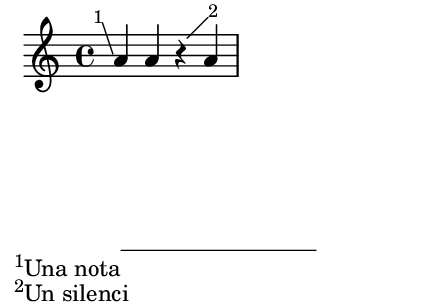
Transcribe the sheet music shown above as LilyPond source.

%% Generated by lilypond-book
%% Options: [exampleindent=10.16\mm,indent=0\mm,line-width=160\mm,paper-height=845.047\pt,paper-width=597.508\pt,papersize="a8landscape",quote]
\include "lilypond-book-preamble.ly"


% ****************************************************************
% Start cut-&-pastable-section
% ****************************************************************

#(ly:set-option 'eps-box-padding 3.000000)



\paper {
  #(set-paper-size "a8landscape")
  indent = 0\mm
}

\layout {
  
}




% ****************************************************************
% ly snippet:
% ****************************************************************
\sourcefileline 1396
\book {
  \header { tagline = ##f }
  \relative c'' {
    \footnote #'(-1 . 3) "Una nota" a4
    a4
    \footnote #'(2 . 2) "Un silenci" r4
    a4
  }
}


% ****************************************************************
% end ly snippet
% ****************************************************************
